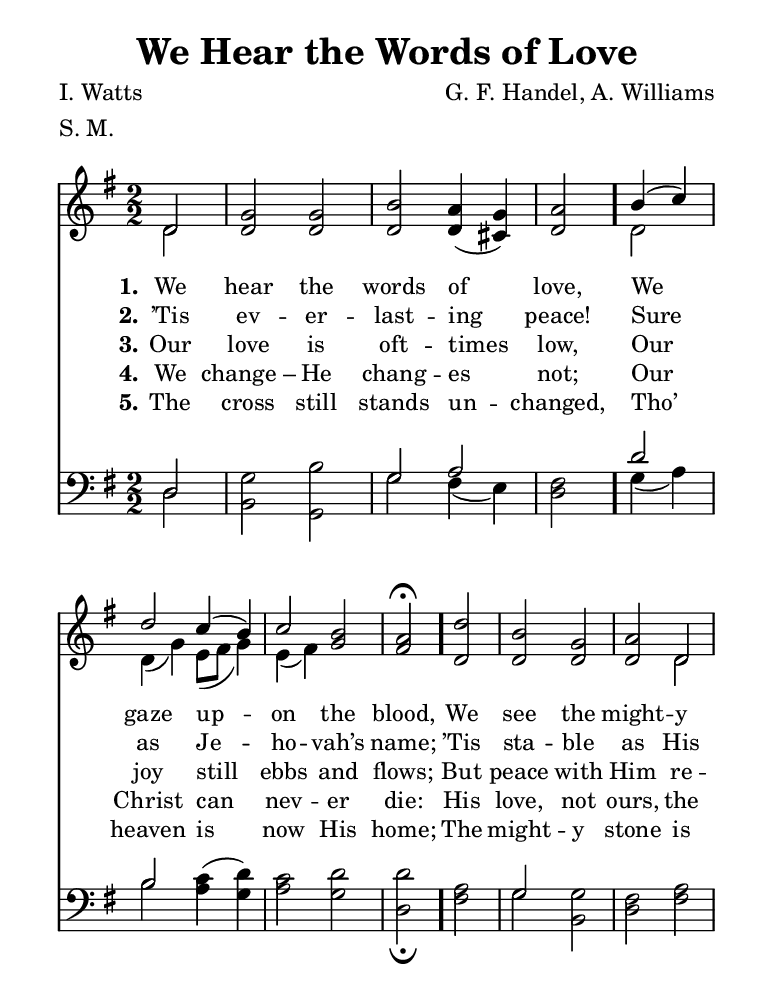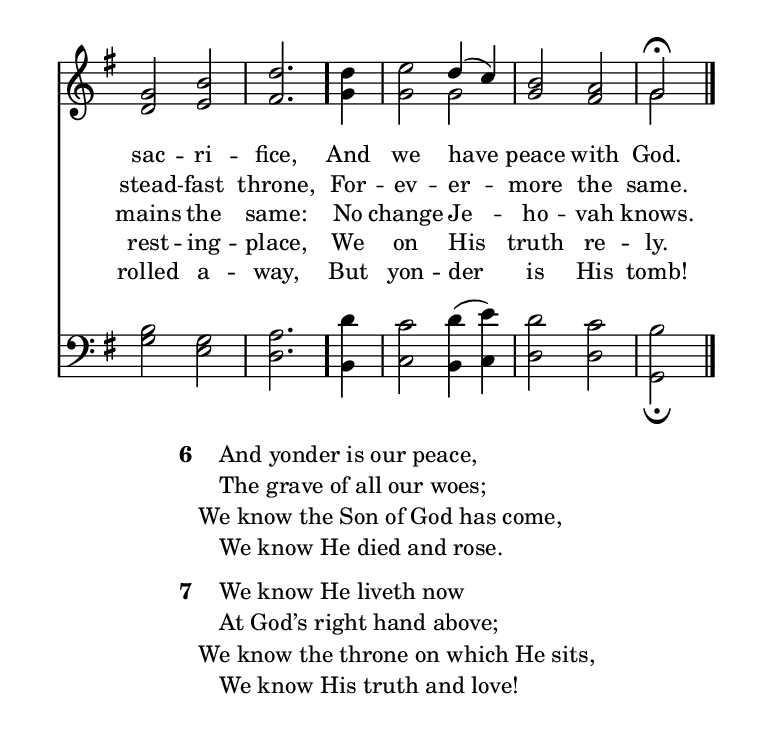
\include "common/global.ily"
\paper {
  \include "common/paper.ily"
  ragged-bottom = ##t
  score-markup-spacing.padding = 2
  score-markup-spacing.basic-distance = 2
}

\header{
  hymnnumber = "278"
  title = "We Hear the Words of Love"
  tunename = "St. Thomas"
  meter = "S. M."
  poet = "I. Watts"
  composer = "G. F. Handel, A. Williams" % http://hymnary.org/tune/st_thomas_williams
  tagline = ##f
}

ta = { \tempo 2=80 }
tb = { \tempo 2=40 }

% music copied from EOG150 with minor variations

global = {
  \include "common/overrides.ily"
  \override Staff.TimeSignature.style = #'numbered
  \time 2/2
  \override Score.MetronomeMark.transparent = ##t % hide all fermata changes too
  \ta
  \key g \major
  \partial 2
  \autoBeamOff
}

notesSoprano = {
\global
\relative c' {

  d2 | g g b a4( g) | a2
  b4( c) | d2 c4( b) c2 b | \tb a2\fermata \ta \eogbreak
  d2 | b g a d, | g b d2.
  d4 | e2 d4( c) b2 a | \tb g2\fermata \ta

  \bar "|."

}
}

notesAlto = {
\global
\relative e' {

  d2 | d d d d4( cis) | d2
  d2 | d4( g) e8([ fis] g4) | e( fis) g2 | fis2
  d2 | d d d d | d e fis2.
  g4 | g2 g g fis | g2

}
}

notesTenor = {
\global
\relative a, {

  d2 | g b g a | fis2
  d'2 | b c4( d) c2 d | d2
  a2 | g g fis a | b g a2.
  d4 | c2 d4( e) d2 c | b2

}
}

notesBass = {
\global
\relative f {

  d2 | b g g' fis4( e) | d2
  g4( a) | b2 a4( g) a2 g | d2_\fermata
  fis2 | g b, d fis | g e d2.
  b4 | c2 b4( c) d2 d | g,2_\fermata

}
}

wordsA = \lyricmode {
\set stanza = "1."

We hear the words of love, \bar "."
We gaze up -- on the blood, \bar "."
We see the might -- y sac -- ri -- fice, \bar "."
And we have peace with God. \bar "."

}

wordsB = \lyricmode {
\set stanza = "2."

’Tis ev -- er -- last -- ing peace!
Sure as Je -- ho -- vah’s name;
’Tis sta -- ble as His stead -- fast throne,
For -- ev -- er -- more the same.

}

wordsC = \lyricmode {
\set stanza = "3."

Our love is oft -- times low,
Our joy still ebbs and flows;
But peace with Him re -- mains the same:
No change Je -- ho -- vah knows.

}

wordsD = \lyricmode {
\set stanza = "4."

We change_– He chang -- es not;
Our Christ can nev -- er die:
His love, not ours, the rest -- ing -- place,
We on His truth re -- ly.

}

wordsE = \lyricmode {
\set stanza = "5."

The cross still stands un -- changed,
Tho’ heaven is now His home;
The might -- y stone is rolled a -- way,
But yon -- der is His tomb!

}

wordsF = \markuplist {

\line { { \hspace #2 } And yonder is our peace, }
\line { { \hspace #2 } The grave of all our woes; }
\line { We know the Son of God has come, }
\line { { \hspace #2 } We know He died and rose. }

}

wordsG = \markuplist {

\line { { \hspace #2 } We know He liveth now }
\line { { \hspace #2 } At God’s right hand above; }
\line { We know the throne on which He sits, }
\line { { \hspace #2 } We know His truth and love! }

}

\score {
  \context ChoirStaff <<
    \context Staff = upper <<
      \set Staff.autoBeaming = ##f
      \set ChoirStaff.systemStartDelimiter = #'SystemStartBar
      \set ChoirStaff.printPartCombineTexts = ##f
      \partcombine #'(2 . 11) \notesSoprano \notesAlto
      \context NullVoice = sopranos { \voiceOne << \notesSoprano >> }
      \context Lyrics = one   \lyricsto sopranos \wordsA
      \context Lyrics = two   \lyricsto sopranos \wordsB
      \context Lyrics = three \lyricsto sopranos \wordsC
      \context Lyrics = four  \lyricsto sopranos \wordsD
      \context Lyrics = five  \lyricsto sopranos \wordsE
    >>
    \context Staff = men <<
      \set Staff.autoBeaming = ##f
      \clef bass
      \set ChoirStaff.printPartCombineTexts = ##f
      \partcombine #'(2 . 11) \notesTenor \notesBass
    >>
  >>
  \layout {
    \include "common/layout.ily"
  }
  #(cond ((ly:get-option 'eog-midi-permitted) #{ \midi{
    \include "common/midi.ily"
  } #}))
}

\noPageBreak

\markup { \fill-line { \column {
  \line{ \bold 6 \column { \wordsF } } \combine \null \vspace #0.4
  \line{ \bold 7 \column { \wordsG } } \combine \null \vspace #0.4
} } }

\version "2.19.49"  % necessary for upgrading to future LilyPond versions.

% vi:set et ts=2 sw=2 ai nocindent syntax=lilypond:
